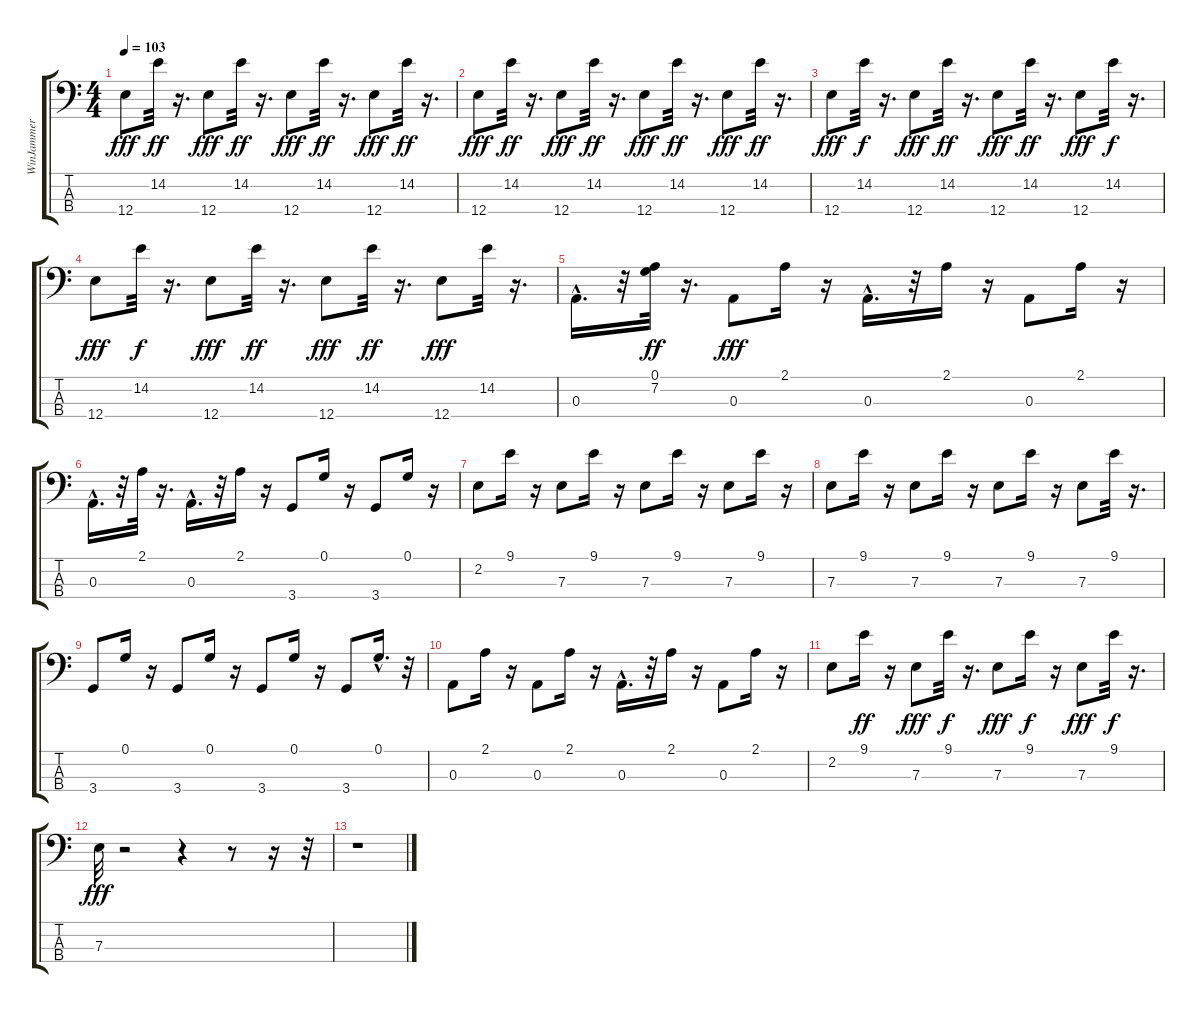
\track ("WinJammer Demo" "WinJammer ") {instrument fretlessbass}
\staff {score tabs}
\tuning (G2 D2 A1 E1) {hide}
\ts (4 4)
\tempo 103
\clef f4
\ks c
12.4.8{dy fff} 14.2.32{dy ff} r.16{d} 12.4.8{dy fff} 14.2.32{dy ff} r.16{d} 12.4.8{dy fff} 14.2.32{dy ff} r.16{d} 12.4.8{dy fff} 14.2.32{dy ff} r.16{d} |
12.4.8{dy fff} 14.2.32{dy ff} r.16{d} 12.4.8{dy fff} 14.2.32{dy ff} r.16{d} 12.4.8{dy fff} 14.2.32{dy ff} r.16{d} 12.4.8{dy fff} 14.2.32{dy ff} r.16{d} |
12.4.8{dy fff} 14.2.32{dy f} r.16{d} 12.4.8{dy fff} 14.2.32{dy ff} r.16{d} 12.4.8{dy fff} 14.2.32{dy ff} r.16{d} 12.4.8{dy fff} 14.2.32{dy f} r.16{d} |
12.4.8{dy fff} 14.2.32{dy f} r.16{d} 12.4.8{dy fff} 14.2.32{dy ff} r.16{d} 12.4.8{dy fff} 14.2.32{dy ff} r.16{d} 12.4.8{dy fff} 14.2.32 r.16{d} |
0.3{hac}.16{d} r.32 (0.1 7.2).32{dy ff} r.16{d} 0.3.8{dy fff} 2.1.16 r.16 0.3{hac}.16{d} r.32 2.1.16 r.16 0.3.8 2.1.16 r.16 |
0.3{hac}.16{d} r.32 2.1.32 r.16{d} 0.3{hac}.16{d} r.32 2.1.16 r.16 3.4.8 0.1.16 r.16 3.4.8 0.1.16 r.16 |
2.2.8 9.1.16 r.16 7.3.8 9.1.16 r.16 7.3.8 9.1.16 r.16 7.3.8 9.1.16 r.16 |
7.3.8 9.1.16 r.16 7.3.8 9.1.16 r.16 7.3.8 9.1.16 r.16 7.3.8 9.1.32 r.16{d} |
3.4.8 0.1.16 r.16 3.4.8 0.1.16 r.16 3.4.8 0.1.16 r.16 3.4.8 0.1{hac}.16{d} r.32 |
0.3.8 2.1.16 r.16 0.3.8 2.1.16 r.16 0.3{hac}.16{d} r.32 2.1.16 r.16 0.3.8 2.1.16 r.16 |
2.2.8 9.1.16{dy ff} r.16 7.3.8{dy fff} 9.1.32{dy f} r.16{d} 7.3.8{dy fff} 9.1.16{dy f} r.16 7.3.8{dy fff} 9.1.32{dy f} r.16{d} |
7.3.32{dy fff} r.2 r.4 r.8 r.16 r.32 |
r.1
